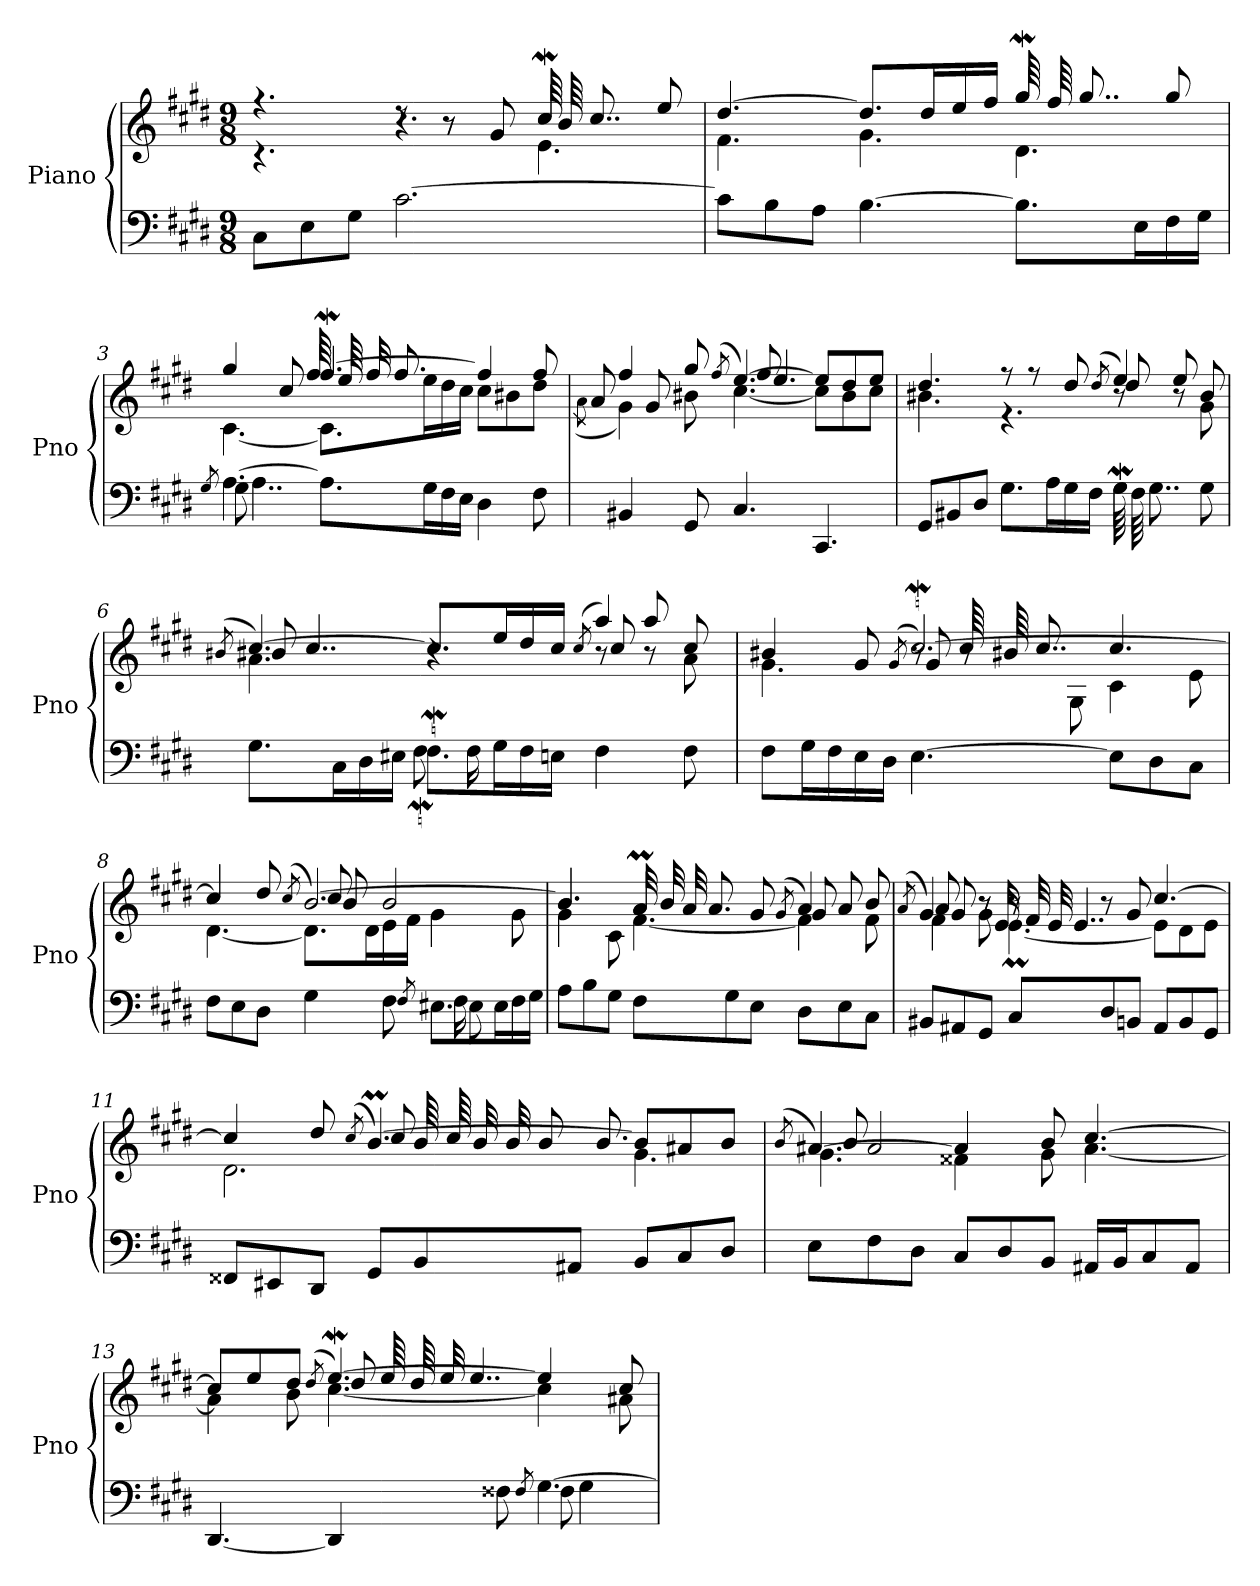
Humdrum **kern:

**kern	**kern
*part1	*part1
*staff2	*staff1
*I"Piano	*
*I'Pno	*
*clefF4	*clefG2
*k[f#c#g#d#]	*k[f#c#g#d#]
*M9/8	*M9/8
=1	=1
*	*^
*	*	*^
8C#\L	4.r	4.r	2ryy
8E\	.	.	.
8G#\J	.	.	.
[2.c#\	8r	4.r	.
.	8r	.	8r
.	8g#/	.	8ryy
.	4cc#W/	4.e\	64cc#
.	.	.	64b
.	.	.	8..cc#
.	8ee/	.	8ryy
=2	=2	=2	=2
8c#\L]	[4.dd#/	4.f#\	2.ryy
8B\	.	.	.
8A\J	.	.	.
[4.B\	8.dd#/L]	4.g#\	.
.	16dd#/L	.	.
.	16ee/	.	.
.	16ff#/JJ	.	.
8.B\L]	4gg#W/	4.d#\	64gg#
.	.	.	64ff#
.	.	.	8..gg#
16E\L	.	.	.
16F#\	8gg#/	.	8ryy
16G#\JJ	.	.	.
=3	=3	=3	=3
8qG#/	.	.	.
*^	*	*	*
[4.A\	8G#	4gg#/	[4.c#\	4.ryy
.	4..A	.	.	.
.	.	8cc#/	.	.
8.A\L]	.	[4.ff#W/	8.c#\L]	64ff#
.	.	.	.	64ee
.	.	.	.	32ff#
.	.	.	.	8.ff#
16G#\L	2ryy	.	16ee\L	.
16F#\	.	.	16dd#\	2ryy
16E\JJ	.	.	16cc#\JJ	.
4D#\	.	4ff#/]	8cc#\L	.
.	.	.	8b#X\	.
8F#\	.	8ff#/	8dd#\J	.
.	16ryy	.	.	.
*v	*v	*	*	*
=4	=4	=4	=4
.	.	(8qa\	.
4BB#X/	4ff#/	4g#\)	8a
.	.	.	8g#
8GG#/	8gg#/	8b#X\	8ryy
.	(>8qff#/	.	.
4.C#/	[4.ee/)	[4.cc#\	8ff#
.	.	.	4.ee
4.CC#/	8ee/L]	8cc#\L]	.
.	8dd#/	8b#\	4ryy
.	8ee/J	8cc#\J	.
!!LO:LB:g=z	!!	!!
=5	=5	=5	=5
*^	*	*	*
8GG#/L	2.ryy	4.dd#/	4.b#X\	2.ryy
8BB#X/	.	.	.	.
8D#/J	.	.	.	.
8.G#\L	.	8r	4.r	.
.	.	8r	.	.
16A\L	.	.	.	.
16G#\	.	8dd#/	.	.
16F#\JJ	.	.	.	.
.	.	(8qdd#/	.	.
4G#W\	64G#	4ee/)	8r	8dd#
.	64F#	.	.	.
.	8..G#	.	.	.
.	.	.	8r	8ee
8G#\	8ryy	8b#/	8g#\	8ryy
=6	=6	=6	=6	=6
.	.	(>8qb#X/	.	.
8.G#\L	4.ryy	[4.cc#/)	4.a\	8b#
.	.	.	.	4..cc#
16C#\L	.	.	.	.
16D#\	.	.	.	.
16E#X\JJ	.	.	.	.
8.F#W\L	8F#W	8.cc#/L]	4.r	.
.	16F#	.	.	.
16G#\L	2ryy	16ee/L	.	8.ryy
16F#\	.	16dd#/	.	.
16En\JJ	.	16cc#/JJ	.	.
.	.	(>8qcc#/	.	.
4F#\	.	4aa/)	8r	8cc#
.	.	.	8r	8aa
8F#\	.	8cc#/	8a\	8ryy
.	16ryy	.	.	.
*v	*v	*	*	*
=7	=7	=7	=7
8F#\L	4b#X/	4.g#\	4.ryy
16G#\L	.	.	.
16F#\	.	.	.
16E\	8g#/	.	.
16D#\JJ	.	.	.
.	(>8qg#/	.	.
[4.E\	[2.cc#W/)	8r	8g#
.	.	8r	64cc#
.	.	.	64b#
.	.	.	8..cc#
.	.	8G#\	.
8E\L]	.	4c#\	4.cc#
8D#\	.	.	.
8C#\J	.	8e\	.
!!LO:LB:g=z	!!	!!
=8	=8	=8	=8
*^	*	*	*
8F#\L	2.ryy	4cc#/]	[4.d#\	4cc#
8E\	.	.	.	.
8D#\J	.	8dd#/	.	8ryy
.	.	(8qcc#/	.	.
4G#\	.	[2.b/)	8.d#\L]	8cc#
.	.	.	.	8b
.	.	.	16d#\L	.
8F#\	.	.	16e\	2b
.	.	.	16f#\JJ	.
8qF#/	.	.	.	.
8.E#X\L	16F#	.	4g#\	.
.	8E#	.	.	.
16E#\L	8.ryy	.	.	.
16F#\	.	.	8g#\	.
16G#\JJ	.	.	.	.
*v	*v	*	*	*
=9	=9	=9	=9
8A\L	4.b/]	4g#\	4.b
8B\	.	.	.
8G#\J	.	8c#\	.
*	*	*	*Xtuplet
8F#\L	4aM/	[4.f#\	48a
.	.	.	48b
.	.	.	48a
.	.	.	8.a
8G#\	.	.	.
8E\J	8g#/	.	8ryy
.	(>8qg#/	.	.
8D#\L	4a/)	4f#\]	8g#
8E\	.	.	8a
8C#\J	8b/	8f#\	8ryy
=10	=10	=10	=10
.	(8qa/	.	.
8BB#X/L	4g#/)	4f#\	8a
8AA#X/	.	.	8g#
8GG#/J	8r	8g#\	8r
8C#/L	8r	[4.eM\	48e
.	.	.	48f#
.	.	.	48e
.	.	.	4..e
8D#/	8r	.	.
8BBn/J	8g#/	.	.
8AA#/L	[4.cc#/	8e\L]	.
8BB/	.	8d#\	4ryy
8GG#/J	.	8e\J	.
!!LO:LB:g=z	!!	!!
=11	=11	=11	=11
8FF##X/L	4cc#/]	2.d#\	4.ryy
8EE#X/	.	.	.
8DD#/J	8dd#/	.	.
.	(8qcc#/	.	.
8GG#/L	[4.bM/)	.	8cc#
8BB/	.	.	96b
.	.	.	96cc#
.	.	.	48b
.	.	.	48b
.	.	.	8b
8AA#X/J	.	.	.
.	.	.	8.b
8BB/L	8b/L]	4.g#\	.
8C#/	8a#X/	.	4ryy
8D#/J	8b/J	.	.
=12	=12	=12	=12
.	(>8qb/	.	.
8E\L	[4.a#X/)	4.g#\	8b
8F#\	.	.	2a#
8D#\J	.	.	.
8C#/L	4a#/]	4f##X\	.
8D#/	.	.	.
8BB/J	8b/	8g#\	2ryy
16AA#X/LL	[4.cc#/	[4.a#\	.
16BB/J	.	.	.
8C#/	.	.	.
8AA#/J	.	.	.
=13	=13	=13	=13
*^	*	*	*
[4.DD#/	2.ryy	8cc#/L]	4a#\]	4.ryy
.	.	8ee/	.	.
.	.	8dd#/J	8b\	.
.	.	(>8qdd#/	.	.
4DD#/]	.	[4.eew/)	[4.cc#\	8dd#
.	.	.	.	64ee
.	.	.	.	64dd#
.	.	.	.	32ee
.	.	.	.	4..ee
8F##X\	.	.	.	.
8qF##/	.	.	.	.
[4.G#\	8F##	4ee/]	4cc#\]	.
.	4G#	.	.	.
.	.	8cc#/	8a#X\	8ryy
*v	*v	*	*	*
*	*v	*v	*v
=	=
*-	*-
